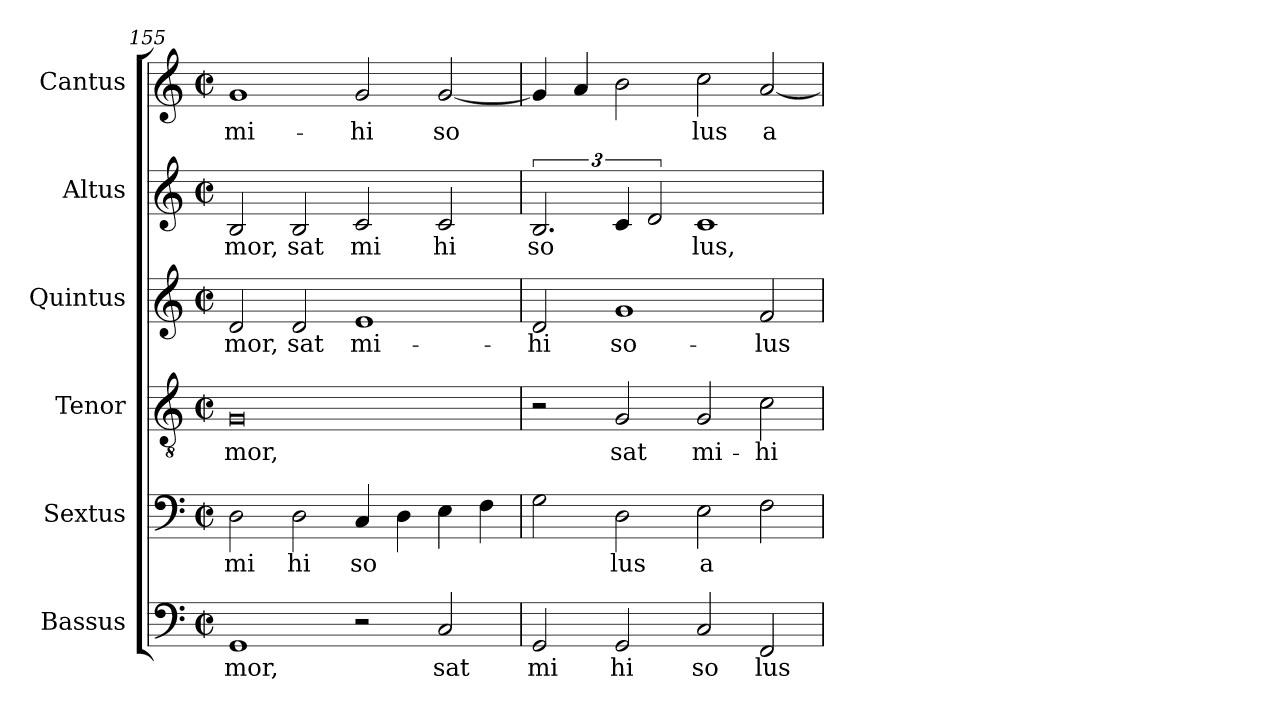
**kern	**text	**kern	**text	**kern	**text	**kern	**text	**kern	**text	**kern	**text
*part6	*part6	*part5	*part5	*part4	*part4	*part3	*part3	*part2	*part2	*part1	*part1
*staff6	*staff6	*staff5	*staff5	*staff4	*staff4	*staff3	*staff3	*staff2	*staff2	*staff1	*staff1
*I"Bassus	*	*I"Sextus	*	*I"Tenor	*	*I"Quintus	*	*I"Altus	*	*I"Cantus	*
*I'Bassus	*	*I'Sextus	*	*I'Tenor	*	*I'Quintus	*	*I'Altus	*	*I'Cantus	*
*clefF4	*	*clefF4	*	*clefGv2	*	*clefG2	*	*clefG2	*	*clefG2	*
*k[]	*	*k[]	*	*k[]	*	*k[]	*	*k[]	*	*k[]	*
*C:	*	*C:	*	*C:	*	*C:	*	*C:	*	*C:	*
*M2/2	*	*M2/2	*	*M2/2	*	*M2/2	*	*M2/2	*	*M2/2	*
*met(c|)	*	*met(c|)	*	*met(c|)	*	*met(c|)	*	*met(c|)	*	*met(c|)	*
=155	=155	=155	=155	=155	=155	=155	=155	=155	=155	=155	=155
!	!LO:LY:b	!	!LO:LY:b:cj	!	!LO:LY:b:cj	!	!LO:LY:b:cj	!	!LO:LY:b:cj	!	!LO:LY:b:cj
1GG	mor,	2D\	mi	0G	-mor,	2d/	-mor,	2B/	mor,	1g	mi-
!	!	!	!LO:LY:b:cj	!	!	!	!LO:LY:b:cj	!	!LO:LY:b:cj	!	!
.	.	2D\	hi	.	.	2d/	sat	2B/	sat	.	.
!	!	!	!LO:LY:b:cj	!	!	!	!LO:LY:b:cj	!	!LO:LY:b:cj	!	!LO:LY:b:cj
2r	.	4C/	so	.	.	1e	mi-	2c/	mi	2g/	-hi
!	!	!	!LO:LY:b:cj	!	!	!	!	!	!	!	!
.	.	4D\	.	.	.	.	.	.	.	.	.
!	!LO:LY:b	!	!LO:LY:b:cj	!	!	!	!	!	!LO:LY:b:cj	!	!LO:LY:b:cj
2C/	sat	4E\	.	.	.	.	.	2c/	hi	[<2g/	so-
!	!	!	!LO:LY:b:cj	!	!	!	!	!	!	!	!
.	.	4F\	.	.	.	.	.	.	.	.	.
=156	=156	=156	=156	=156	=156	=156	=156	=156	=156	=156	=156
!	!LO:LY:b	!	!LO:LY:b:cj	!	!	!	!LO:LY:b:cj	!	!LO:LY:b:cj	!	!LO:LY:b:cj
2GG/	mi	2G\	.	2r	.	2d/	-hi	3.B/	so	4g/]	--
!	!	!	!	!	!	!	!	!	!	!	!LO:LY:b:cj
.	.	.	.	.	.	.	.	.	.	4a/	--
!	!LO:LY:b	!	!LO:LY:b:cj	!	!LO:LY:b:cj	!	!LO:LY:b:cj	!	!LO:LY:b:cj	!	!LO:LY:b:cj
2GG/	hi	2D\	lus	2G/	sat	1g	so-	6c/	.	2b\	--
!	!	!	!	!	!	!	!	!	!LO:LY:b:cj	!	!
.	.	.	.	.	.	.	.	3d/	.	.	.
!	!LO:LY:b	!	!LO:LY:b:cj	!	!LO:LY:b:cj	!	!	!	!LO:LY:b:cj	!	!LO:LY:b:cj
2C/	so	2E\	a	2G/	mi-	.	.	1c	lus,	2cc\	-lus
!	!LO:LY:b	!	!LO:LY:b:cj	!	!LO:LY:b:cj	!	!LO:LY:b:cj	!	!	!	!LO:LY:b:cj
2FF/	lus	2F\	.	2c\	-hi	2f/	-lus	.	.	[<2a/	a-
=	=	=	=	=	=	=	=	=	=	=	=
*-	*-	*-	*-	*-	*-	*-	*-	*-	*-	*-	*-
